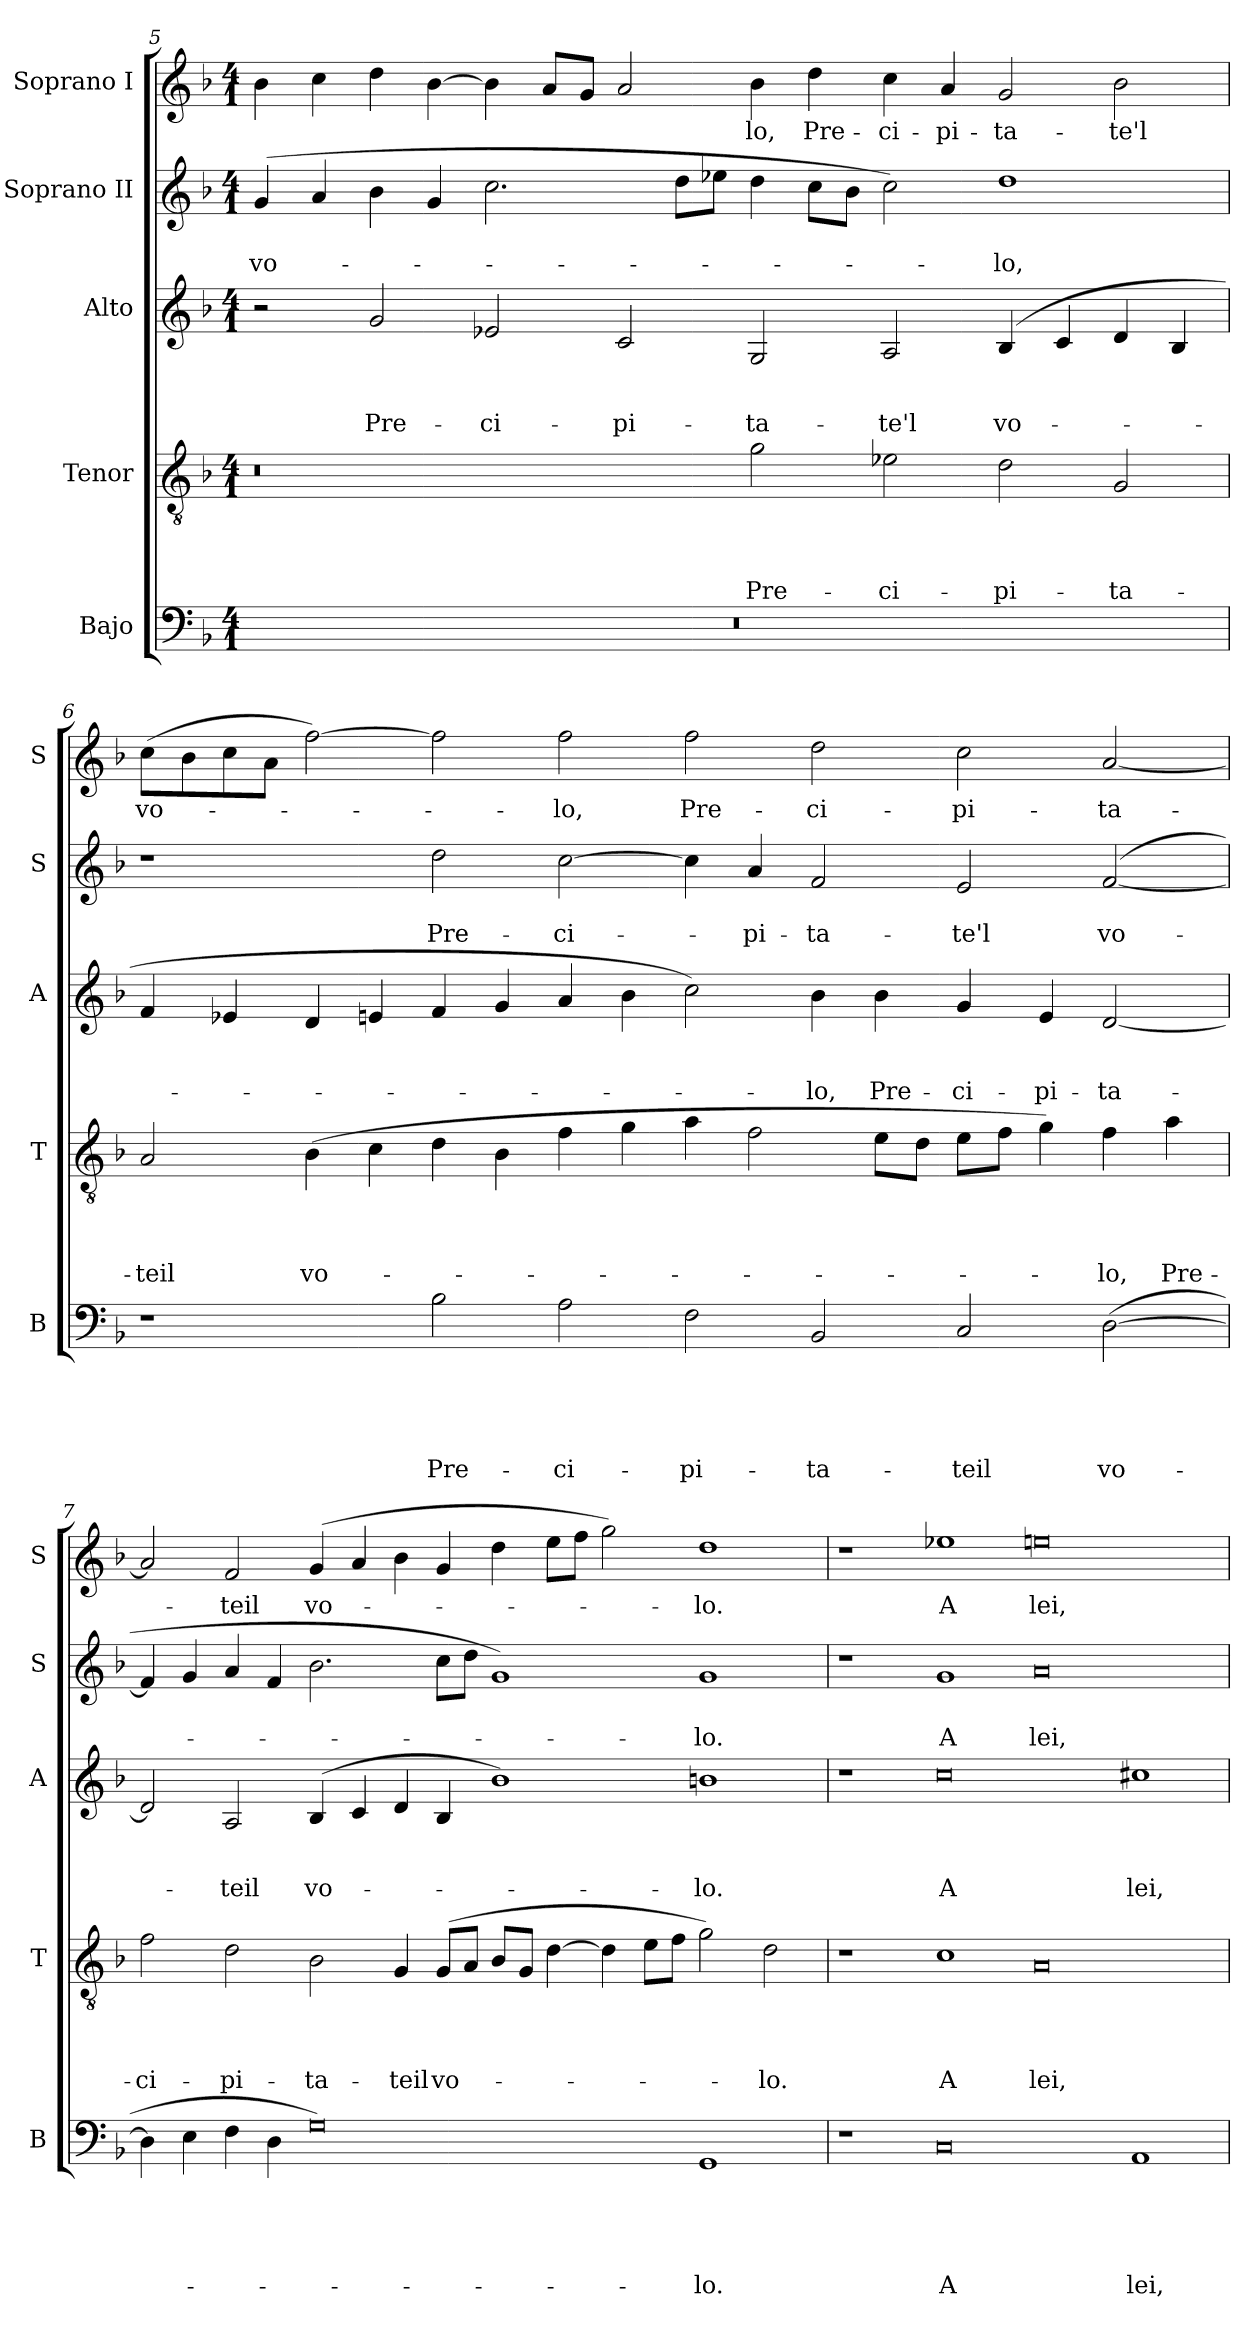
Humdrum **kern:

**kern	**text	**text	**text	**text	**text	**kern	**text	**text	**text	**text	**kern	**text	**text	**text	**kern	**text	**text	**kern	**text
*part5	*part5	*part5	*part5	*part5	*part5	*part4	*part4	*part4	*part4	*part4	*part3	*part3	*part3	*part3	*part2	*part2	*part2	*part1	*part1
*staff5	*staff5	*staff5	*staff5	*staff5	*staff5	*staff4	*staff4	*staff4	*staff4	*staff4	*staff3	*staff3	*staff3	*staff3	*staff2	*staff2	*staff2	*staff1	*staff1
*I"Bajo	*	*	*	*	*	*I"Tenor	*	*	*	*	*I"Alto	*	*	*	*I"Soprano II	*	*	*I"Soprano I	*
*I'B	*	*	*	*	*	*I'T	*	*	*	*	*I'A	*	*	*	*I'S	*	*	*I'S	*
*clefF4	*	*	*	*	*	*clefGv2	*	*	*	*	*clefG2	*	*	*	*clefG2	*	*	*clefG2	*
*k[b-]	*	*	*	*	*	*k[b-]	*	*	*	*	*k[b-]	*	*	*	*k[b-]	*	*	*k[b-]	*
*F:	*	*	*	*	*	*F:	*	*	*	*	*F:	*	*	*	*F:	*	*	*F:	*
*M4/1	*	*	*	*	*	*M4/1	*	*	*	*	*M4/1	*	*	*	*M4/1	*	*	*M4/1	*
=5	=5	=5	=5	=5	=5	=5	=5	=5	=5	=5	=5	=5	=5	=5	=5	=5	=5	=5	=5
00r	.	.	.	.	.	0r	.	.	.	.	2r	.	.	.	(4g/	.	vo-	4b-\	.
.	.	.	.	.	.	.	.	.	.	.	.	.	.	.	4a/	.	.	4cc\	.
.	.	.	.	.	.	.	.	.	.	.	2g/	.	.	Pre-	4b-\	.	.	4dd\	.
.	.	.	.	.	.	.	.	.	.	.	.	.	.	.	4g/	.	.	[4b-\	.
.	.	.	.	.	.	.	.	.	.	.	2e-X/	.	.	-ci-	2.cc\	.	.	4b-\]	.
.	.	.	.	.	.	.	.	.	.	.	.	.	.	.	.	.	.	8a/L	.
.	.	.	.	.	.	.	.	.	.	.	.	.	.	.	.	.	.	8g/J	.
.	.	.	.	.	.	.	.	.	.	.	2c/	.	.	-pi-	.	.	.	2a/	.
.	.	.	.	.	.	.	.	.	.	.	.	.	.	.	8dd\L	.	.	.	.
.	.	.	.	.	.	.	.	.	.	.	.	.	.	.	8ee-X\J	.	.	.	.
.	.	.	.	.	.	2g\	.	.	.	Pre-	2G/	.	.	-ta-	4dd\	.	.	4b-\	-lo,
.	.	.	.	.	.	.	.	.	.	.	.	.	.	.	8cc\L	.	.	4dd\	Pre-
.	.	.	.	.	.	.	.	.	.	.	.	.	.	.	8b-\J	.	.	.	.
.	.	.	.	.	.	2e-X\	.	.	.	-ci-	2A/	.	.	-te'l	2cc\)	.	.	4cc\	-ci-
.	.	.	.	.	.	.	.	.	.	.	.	.	.	.	.	.	.	4a/	-pi-
.	.	.	.	.	.	2d\	.	.	.	-pi-	(4B-/	.	.	vo-	1dd	.	-lo,	2g/	-ta-
.	.	.	.	.	.	.	.	.	.	.	4c/	.	.	.	.	.	.	.	.
.	.	.	.	.	.	2G/	.	.	.	-ta-	4d/	.	.	.	.	.	.	2b-\	-te'l
.	.	.	.	.	.	.	.	.	.	.	4B-/	.	.	.	.	.	.	.	.
=6	=6	=6	=6	=6	=6	=6	=6	=6	=6	=6	=6	=6	=6	=6	=6	=6	=6	=6	=6
1r	.	.	.	.	.	2A/	.	.	.	-teil	4f/	.	.	.	1r	.	.	(8cc\L	vo-
.	.	.	.	.	.	.	.	.	.	.	.	.	.	.	.	.	.	8b-\	.
.	.	.	.	.	.	.	.	.	.	.	4e-X/	.	.	.	.	.	.	8cc\	.
.	.	.	.	.	.	.	.	.	.	.	.	.	.	.	.	.	.	8a\J	.
.	.	.	.	.	.	(4B-\	.	.	.	vo-	4d/	.	.	.	.	.	.	[2ff\)	.
.	.	.	.	.	.	4c\	.	.	.	.	4en/	.	.	.	.	.	.	.	.
2B-\	.	.	.	.	Pre-	4d\	.	.	.	.	4f/	.	.	.	2dd\	.	Pre-	2ff\]	.
.	.	.	.	.	.	4B-\	.	.	.	.	4g/	.	.	.	.	.	.	.	.
2A\	.	.	.	.	-ci-	4f\	.	.	.	.	4a/	.	.	.	[2cc\	.	-ci-	2ff\	-lo,
.	.	.	.	.	.	4g\	.	.	.	.	4b-\	.	.	.	.	.	.	.	.
2F\	.	.	.	.	-pi-	4a\	.	.	.	.	2cc\)	.	.	.	4cc\]	.	.	2ff\	Pre-
.	.	.	.	.	.	2f\	.	.	.	.	.	.	.	.	4a/	.	-pi-	.	.
2BB-/	.	.	.	.	-ta-	.	.	.	.	.	4b-\	.	.	-lo,	2f/	.	-ta-	2dd\	-ci-
.	.	.	.	.	.	8e\L	.	.	.	.	4b-\	.	.	Pre-	.	.	.	.	.
.	.	.	.	.	.	8d\J	.	.	.	.	.	.	.	.	.	.	.	.	.
2C/	.	.	.	.	-teil	8e\L	.	.	.	.	4g/	.	.	-ci-	2e/	.	-te'l	2cc\	-pi-
.	.	.	.	.	.	8f\J	.	.	.	.	.	.	.	.	.	.	.	.	.
.	.	.	.	.	.	4g\)	.	.	.	.	4e/	.	.	-pi-	.	.	.	.	.
([2D\	.	.	.	.	vo-	4f\	.	.	.	-lo,	[2d/	.	.	-ta-	([2f/	.	vo-	[2a/	-ta-
.	.	.	.	.	.	4a\	.	.	.	Pre-	.	.	.	.	.	.	.	.	.
!!LO:LB:g=z
=7	=7	=7	=7	=7	=7	=7	=7	=7	=7	=7	=7	=7	=7	=7	=7	=7	=7	=7	=7
4D\]	.	.	.	.	.	2f\	.	.	.	-ci-	2d/]	.	.	.	4f/]	.	.	2a/]	.
4E\	.	.	.	.	.	.	.	.	.	.	.	.	.	.	4g/	.	.	.	.
4F\	.	.	.	.	.	2d\	.	.	.	-pi-	2A/	.	.	-teil	4a/	.	.	2f/	-teil
4D\	.	.	.	.	.	.	.	.	.	.	.	.	.	.	4f/	.	.	.	.
0G)	.	.	.	.	.	2B-\	.	.	.	-ta-	(4B-/	.	.	vo-	2.b-\	.	.	(4g/	vo-
.	.	.	.	.	.	.	.	.	.	.	4c/	.	.	.	.	.	.	4a/	.
.	.	.	.	.	.	4G/	.	.	.	-teil	4d/	.	.	.	.	.	.	4b-\	.
.	.	.	.	.	.	(8G/L	.	.	.	vo-	4B-/	.	.	.	8cc\L	.	.	4g/	.
.	.	.	.	.	.	8A/J	.	.	.	.	.	.	.	.	8dd\J	.	.	.	.
.	.	.	.	.	.	8B-/L	.	.	.	.	1b-)	.	.	.	1g)	.	.	4dd\	.
.	.	.	.	.	.	8G/J	.	.	.	.	.	.	.	.	.	.	.	.	.
.	.	.	.	.	.	[4d\	.	.	.	.	.	.	.	.	.	.	.	8ee\L	.
.	.	.	.	.	.	.	.	.	.	.	.	.	.	.	.	.	.	8ff\J	.
.	.	.	.	.	.	4d\]	.	.	.	.	.	.	.	.	.	.	.	2gg\)	.
.	.	.	.	.	.	8e\L	.	.	.	.	.	.	.	.	.	.	.	.	.
.	.	.	.	.	.	8f\J	.	.	.	.	.	.	.	.	.	.	.	.	.
1GG	.	.	.	.	-lo.	2g\)	.	.	.	.	1bn	.	.	-lo.	1g	.	-lo.	1dd	-lo.
.	.	.	.	.	.	2d\	.	.	.	-lo.	.	.	.	.	.	.	.	.	.
=8	=8	=8	=8	=8	=8	=8	=8	=8	=8	=8	=8	=8	=8	=8	=8	=8	=8	=8	=8
1r	.	.	.	.	.	1r	.	.	.	.	1r	.	.	.	1r	.	.	1r	.
0C	.	.	.	.	A	1c	.	.	.	A	0cc	.	.	A	1g	.	A	1ee-X	A
.	.	.	.	.	.	0A	.	.	.	lei,	.	.	.	.	0a	.	lei,	0een	lei,
1AA	.	.	.	.	lei,	.	.	.	.	.	1cc#X	.	.	lei,	.	.	.	.	.
=	=	=	=	=	=	=	=	=	=	=	=	=	=	=	=	=	=	=	=
*-	*-	*-	*-	*-	*-	*-	*-	*-	*-	*-	*-	*-	*-	*-	*-	*-	*-	*-	*-
